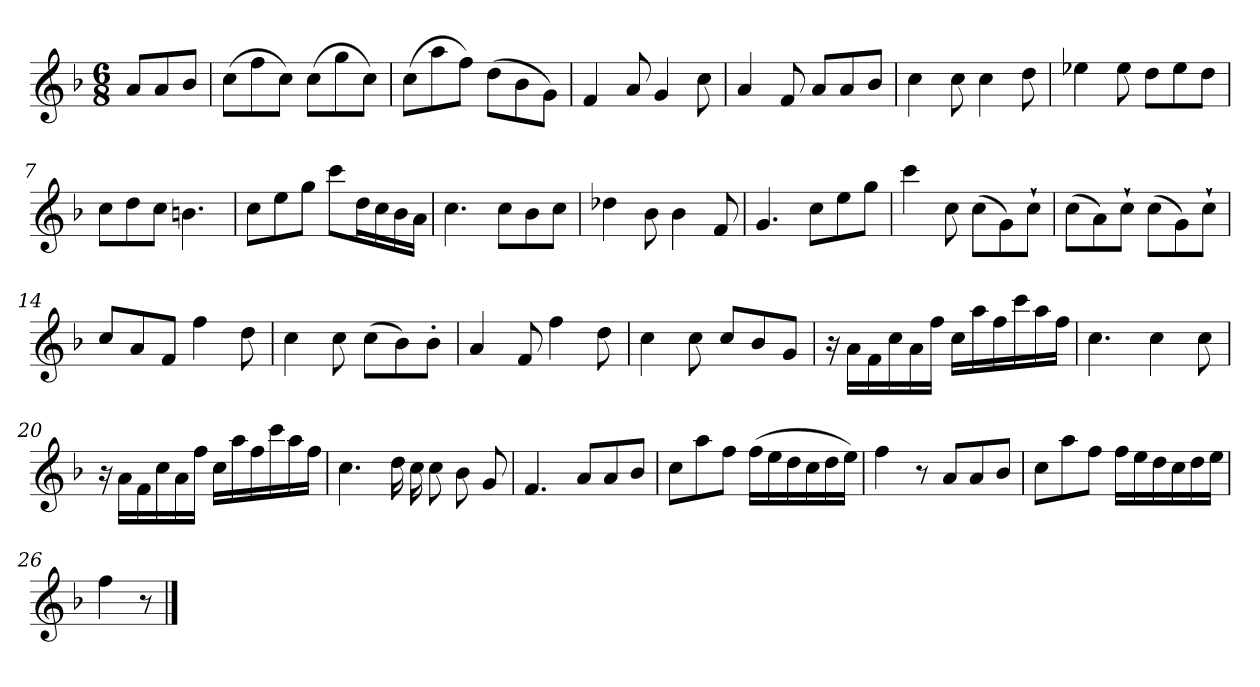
**kern
*part1
*staff1
*clefG2
*k[b-]
*F:
*M6/8
*MM120
=
8a/L
8a/
8b-/J
=1
(8cc\L
8ff\
8cc\J)
(8cc\L
8gg\
8cc\J)
=2
(8cc\L
8aa\
8ff\J)
(8dd\L
8b-\
8g\J)
=3
4f
8a
4g
8cc
=4
4a
8f
8a/L
8a/
8b-/J
=5
4cc
8cc
4cc
8dd
=6
4ee-X
8ee-
8dd\L
8ee-\
8dd\J
=7
8cc\L
8dd\
8cc\J
4.bn
=8
8cc\L
8ee\
8gg\J
8ccc\L
16dd\L
16cc\
16b-\
16a\JJ
=9
4.cc
8cc\L
8b-\
8cc\J
=10
4dd-X
8b-
4b-
8f
=11
4.g
8cc\L
8ee\
8gg\J
=12
4ccc
8cc
(8cc\L
8g\)
8cc`\J
=13
(8cc\L
8a\)
8cc`\J
(8cc\L
8g\)
8cc`\J
=14
8cc/L
8a/
8f/J
4ff
8dd
=15
4cc
8cc
(8cc\L
8b-\)
8b-'\J
=16
4a
8f
4ff
8dd
=17
4cc
8cc
8cc/L
8b-/
8g/J
=18
16r
16a\LL
16f\
16cc\
16a\
16ff\JJ
16cc\LL
16aa\
16ff\
16ccc\
16aa\
16ff\JJ
=19
4.cc
4cc
8cc
=20
16r
16a\LL
16f\
16cc\
16a\
16ff\JJ
16cc\LL
16aa\
16ff\
16ccc\
16aa\
16ff\JJ
=21
4.cc
16dd
16cc
8cc
8b-
8g
=22
4.f
8a/L
8a/
8b-/J
=23
8cc\L
8aa\
8ff\J
(16ff\LL
16ee\
16dd\
16cc\
16dd\
16ee\JJ)
=24
4ff
8r
8a/L
8a/
8b-/J
=25
8cc\L
8aa\
8ff\J
16ff\LL
16ee\
16dd\
16cc\
16dd\
16ee\JJ
=26
4ff
8r
==
*-
